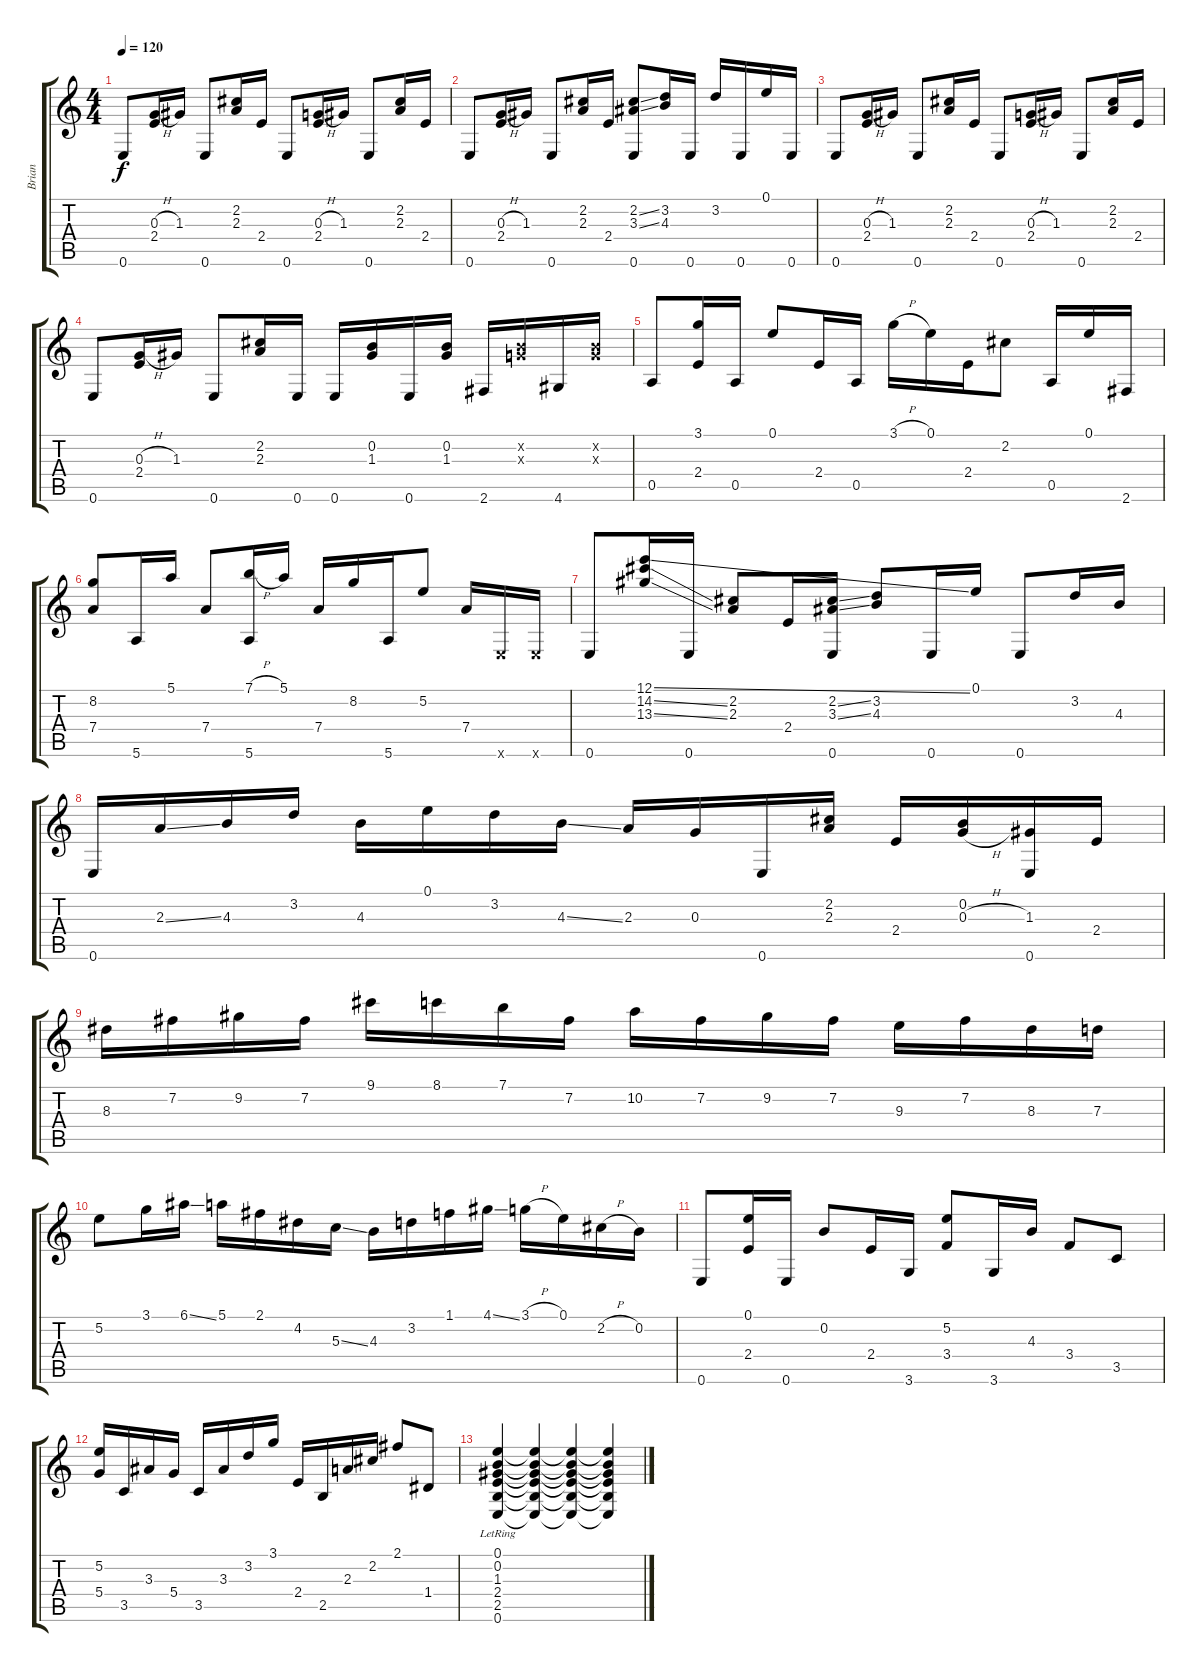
\track ("Brian" "Brian") {instrument electricguitarjazz}
\staff {score tabs}
\tuning (E4 B3 G3 D3 A2 E2) {hide}
\ts (4 4)
\tempo 120
\clef g2
\ks c
0.6.8{dy f instrument electricguitarjazz} (0.3{h} 2.4).16 1.3.16 0.6.8 (2.2 2.3).16 2.4.16 0.6.8 (0.3{h} 2.4).16 1.3.16 0.6.8 (2.2 2.3).16 2.4.16 |
0.6.8 (0.3{h} 2.4).16 1.3.16 0.6.8 (2.2 2.3).16 2.4.16 (2.2{ss} 3.3{ss} 0.6).8 (3.2 4.3).16 0.6.16 3.2.16 0.6.16 0.1.16 0.6.16 |
0.6.8 (0.3{h} 2.4).16 1.3.16 0.6.8 (2.2 2.3).16 2.4.16 0.6.8 (0.3{h} 2.4).16 1.3.16 0.6.8 (2.2 2.3).16 2.4.16 |
0.6.8 (0.3{h} 2.4).16 1.3.16 0.6.8 (2.2 2.3).16 0.6.16 0.6.16 (0.2 1.3).16 0.6.16 (0.2 1.3).16 2.6.16 (0.2{x} 0.3{x}).16 4.6.16 (0.2{x} 0.3{x}).16 |
0.5.8 (3.1 2.4).16 0.5.16 0.1.8 2.4.16 0.5.16 3.1{h}.16 0.1.16 2.4.16 2.2.8 0.5.16 0.1.16 2.6.16 |
(8.2 7.4).8 5.6.16 5.1.16 7.4.8 (7.1{h} 5.6).16 5.1.16 7.4.16 8.2.16 5.6.16 5.2.8 7.4.16 0.6{x}.16 0.6{x}.16 |
0.6.8 (12.1{ss} 14.2{ss} 13.3{ss}).16 0.6.16 (2.2 2.3).8 2.4.16 (2.2{ss} 3.3{ss} 0.6).16 (3.2 4.3).8 0.6.16 0.1.16 0.6.8 3.2.16 4.3.16 |
0.6.16 2.3{ss}.16 4.3.16 3.2.16 4.3.16 0.1.16 3.2.16 4.3{ss}.16 2.3.16 0.3.16 0.6.16 (2.2 2.3).16 2.4.16 (0.2 0.3{h}).16 (1.3 0.6).16 2.4.16 |
8.3.16 7.2.16 9.2.16 7.2.16 9.1.16 8.1.16 7.1.16 7.2.16 10.2.16 7.2.16 9.2.16 7.2.16 9.3.16 7.2.16 8.3.16 7.3.16 |
5.2.8 3.1.16 6.1{ss}.16 5.1.16 2.1.16 4.2.16 5.3{ss}.16 4.3.16 3.2.16 1.1.16 4.1{ss}.16 3.1{h}.16 0.1.16 2.2{h}.16 0.2.16 |
0.6.8 (0.1 2.4).16 0.6.16 0.2.8 2.4.16 3.6.16 (5.2 3.4).8 3.6.16 4.3.16 3.4.8 3.5.8 |
(5.2 5.4).16 3.5.16 3.3.16 5.4.16 3.5.16 3.3.16 3.2.16 3.1.16 2.4.16 2.5.16 2.3.16 2.2.16 2.1.8 1.4.8 |
(0.1{lr} 0.2{lr} 1.3{lr} 2.4{lr} 2.5{lr} 0.6{lr}).4 (0.1{t} 0.2{t} 1.3{t} 2.4{t} 2.5{t} 0.6{t}).4 (0.1{t} 0.2{t} 1.3{t} 2.4{t} 2.5{t} 0.6{t}).4 (0.1{t} 0.2{t} 1.3{t} 2.4{t} 2.5{t} 0.6{t}).4
